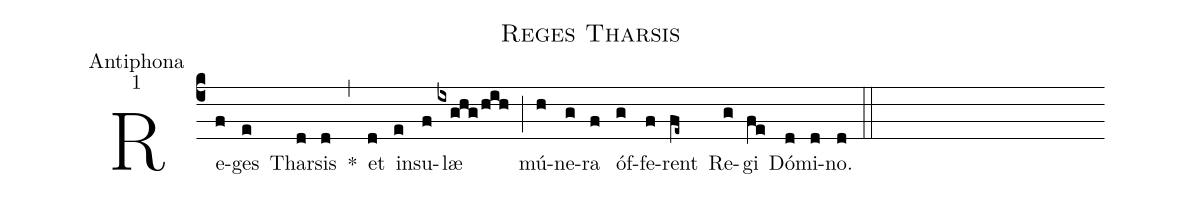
name:Reges Tharsis;
office-part:Antiphona;
mode:1;
%%
(c4)Re(f)ges(e) Thar(d)sis(d) *(,) et(d) in(e)su(f)læ(ixghg/hih) (;) mú(h)ne(g)ra(f) óf(g)fe(f)rent(fe~) Re(g)gi(fe) Dó(d)mi(d)no.(d) (::)
